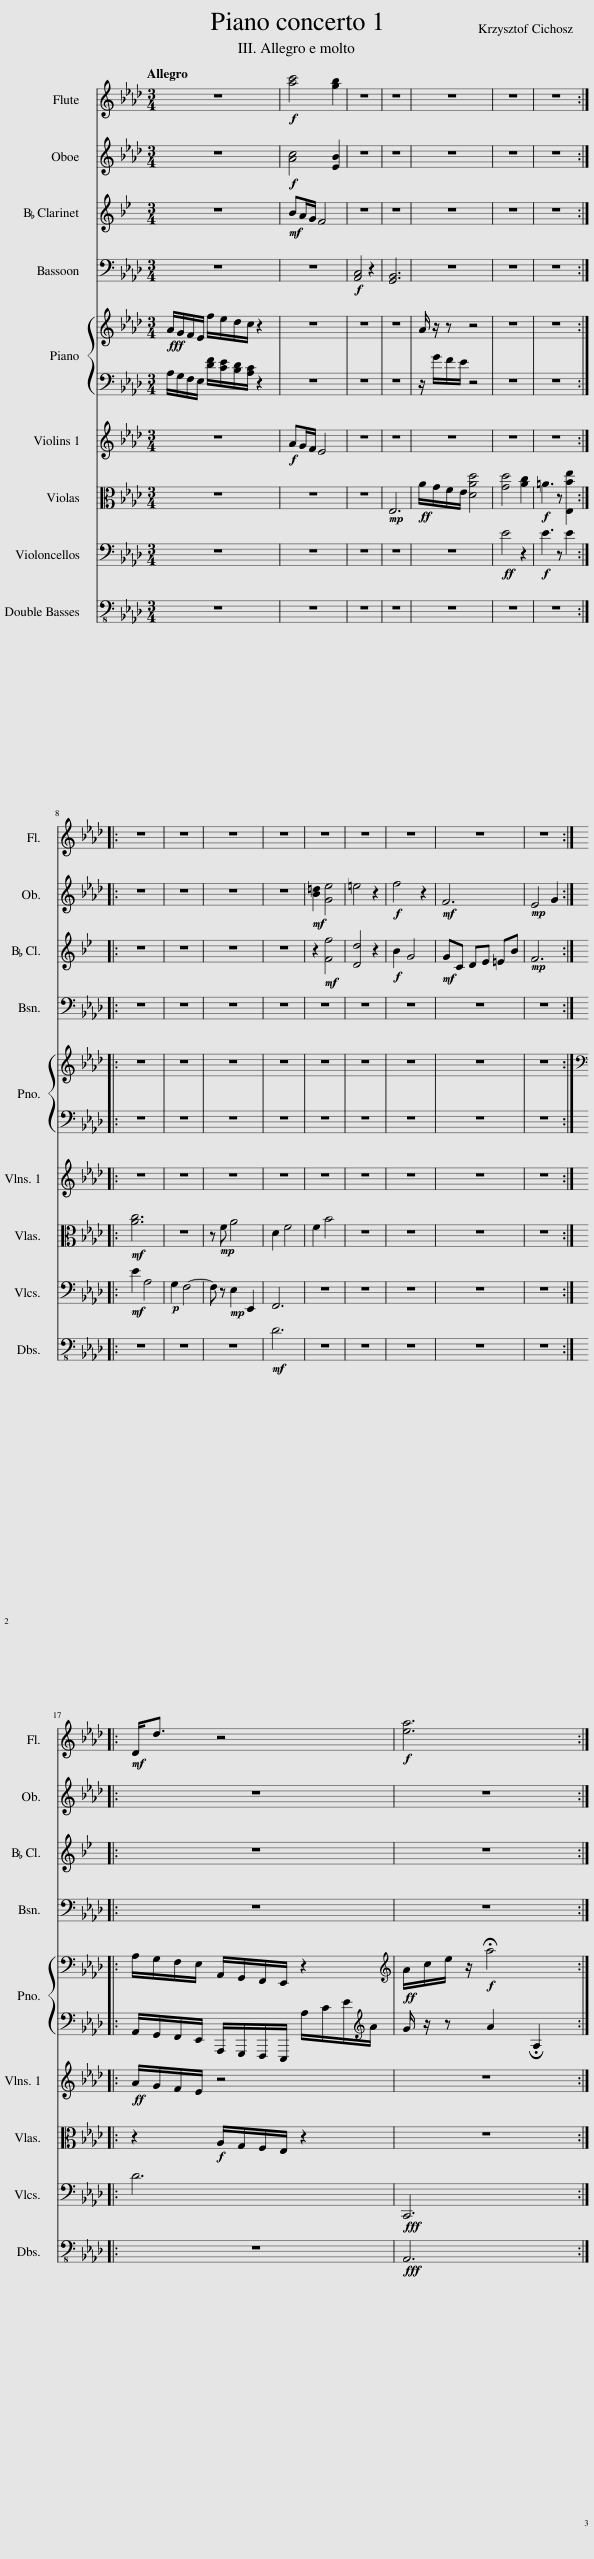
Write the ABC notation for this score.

X:1
%%score 1 2 3 4 { 5 | 6 } 7 8 9 10
L:1/8
Q:1/4=132
M:3/4
I:linebreak $
K:Ab
V:1 treble
V:2 treble
V:3 treble transpose=-2
V:4 bass
V:5 treble
V:6 bass
V:7 treble
V:8 alto
V:9 bass
V:10 bass-8
V:1
 z6 |!f! [ac']4 [gb]2 | z6 | z6 | z6 | %5
 z6 | z6 ::$ z6 | z6 | z6 | %10
 z6 | z6 | z6 | z6 | z6 | %15
 z6 ::$!mf! D<d z4 |!f! [ea]6 :| %18
V:2
 z6 |!f! [Ac]4 [EB]2 | z6 | z6 | z6 | %5
 z6 | z6 ::$ z6 | z6 | z6 | %10
 z6 |!mf! [B=d]2 [Ge]4 | =e4 z2 |!f! f4 z2 |!mf! F6 | %15
!mp! E4 G2 ::$ z6 | z6 :| %18
V:3
[K:Bb] z6 |!mf! BA/G/ F4 | z6 | z6 | z6 | %5
 z6 | z6 ::$ z6 | z6 | z6 | %10
 z6 | z2!mf! [Ff]4 | [Dd]4 z2 |!f! B2 G4 |!mf! GC DE =EB | %15
!mp! F6 ::$ z6 | z6 :| %18
V:4
 z6 | z6 |!f! [A,,C,]4 z2 | [G,,B,,]6 | z6 | %5
 z6 | z6 ::$ z6 | z6 | z6 | %10
 z6 | z6 | z6 | z6 | z6 | %15
 z6 ::$ z6 | z6 :| %18
V:5
!fff! A/G/F/E/ f/e/d/c/ z2 | z6 | z6 | z6 | A/ z/ z z4 | %5
 z6 | z6 ::$ z6 | z6 | z6 | %10
 z6 | z6 | z6 | z6 | z6 | %15
 z6 ::$[K:bass] A,/G,/F,/E,/ A,,/G,,/F,,/E,,/ z2 |[K:treble]!ff! A/c/e/ z/!f! !fermata!a4 :| %18
V:6
 A,/G,/F,/E,/ [DF]/[CE]/[B,D]/[A,C]/ z2 | z6 | z6 | z6 | z/ G/F/E/ z4 | %5
 z6 | z6 ::$ z6 | z6 | z6 | %10
 z6 | z6 | z6 | z6 | z6 | %15
 z6 ::$ A,,/G,,/F,,/E,,/ A,,,/G,,,/F,,,/E,,,/ A,/C/E/[K:treble]A/ | G/ z/ z A2 !fermata!A,2 :| %18
V:7
 z6 |!f! AG/F/ E4 | z6 | z6 | z6 | %5
 z6 | z6 ::$ z6 | z6 | z6 | %10
 z6 | z6 | z6 | z6 | z6 | %15
 z6 ::$!ff! A/G/F/E/ z4 | z6 :| %18
V:8
 z6 | z6 | z6 |!mp! E,6 |!ff! A/G/F/E/ [DAd]4 | %5
 [Gd]4 [Ac]2 |!f! =A3 z [E,Be]2 ::$!mf! [Ac]6 | z6 | z!mp! F A4 | %10
 D2 F4 | F2 B4 | z6 | z6 | z6 | %15
 z6 ::$ z2!f! A,/G,/F,/E,/ z2 | z6 :| %18
V:9
 z6 | z6 | z6 | z6 | z6 | %5
!ff! E4 z2 |!f! E3 z E2 ::$!mf! E2 A,4 |!p! G,2 F,4- | F, z!mp! E,2 E,,2 | %10
 F,,6 | z6 | z6 | z6 | z6 | %15
 z6 ::$ D6 |!fff! C,,6 :| %18
V:10
 z6 | z6 | z6 | z6 | z6 | %5
 z6 | z6 ::$ z6 | z6 | z6 | %10
!mf! D6 | z6 | z6 | z6 | z6 | %15
 z6 ::$ z6 |!fff! A,,6 :| %18
